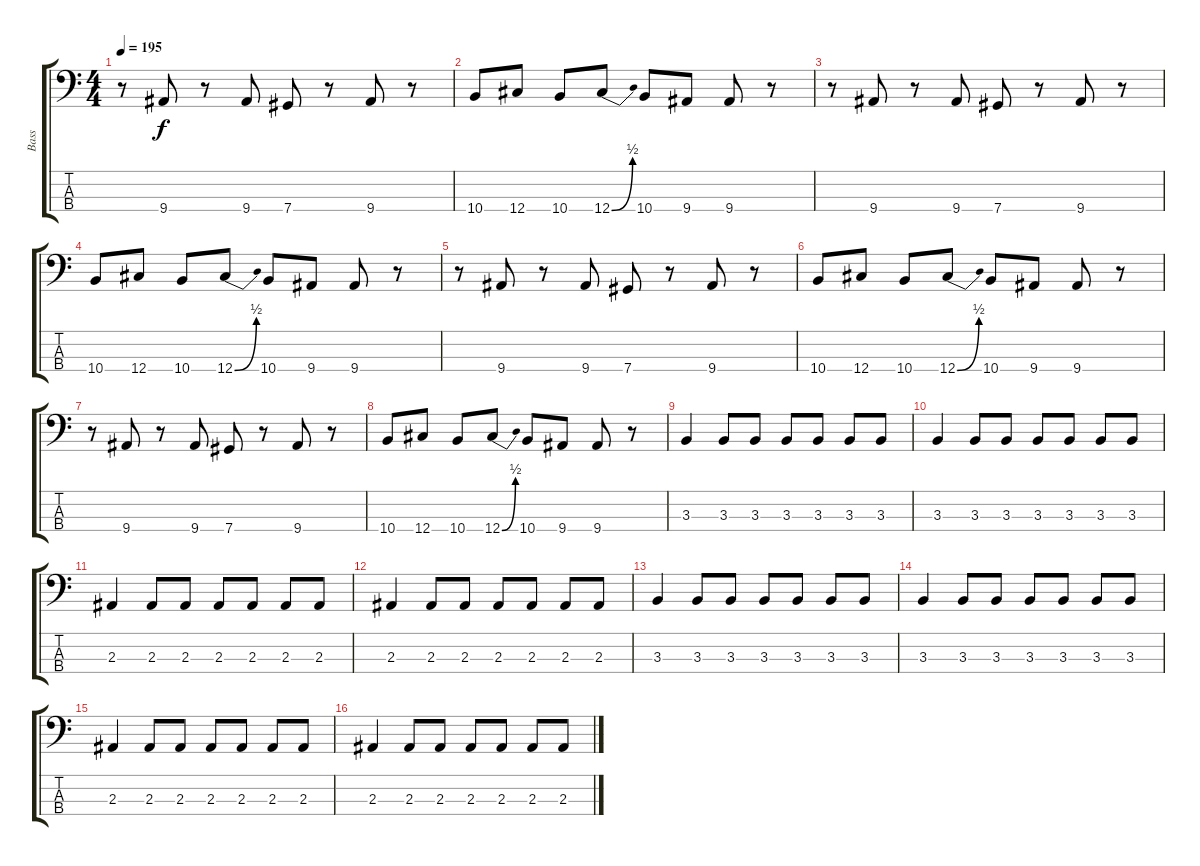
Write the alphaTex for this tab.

\track ("Bass" "Bass") {instrument electricbasspick}
\staff {score tabs}
\tuning (Gb2 Db2 Ab1 Db1) {hide}
\ts (4 4)
\tempo 195
\clef f4
\ks c
r.8{dy f} 9.4.8 r.8 9.4.8 7.4.8 r.8 9.4.8 r.8 |
10.4.8 12.4.8 10.4.8 12.4{be (bend 0 0 60 2)}.8 10.4.8 9.4.8 9.4.8 r.8 |
r.8 9.4.8 r.8 9.4.8 7.4.8 r.8 9.4.8 r.8 |
10.4.8 12.4.8 10.4.8 12.4{be (bend 0 0 60 2)}.8 10.4.8 9.4.8 9.4.8 r.8 |
r.8 9.4.8 r.8 9.4.8 7.4.8 r.8 9.4.8 r.8 |
10.4.8 12.4.8 10.4.8 12.4{be (bend 0 0 60 2)}.8 10.4.8 9.4.8 9.4.8 r.8 |
r.8 9.4.8 r.8 9.4.8 7.4.8 r.8 9.4.8 r.8 |
10.4.8 12.4.8 10.4.8 12.4{be (bend 0 0 60 2)}.8 10.4.8 9.4.8 9.4.8 r.8 |
3.3.4 3.3.8 3.3.8 3.3.8 3.3.8 3.3.8 3.3.8 |
3.3.4 3.3.8 3.3.8 3.3.8 3.3.8 3.3.8 3.3.8 |
2.3.4 2.3.8 2.3.8 2.3.8 2.3.8 2.3.8 2.3.8 |
2.3.4 2.3.8 2.3.8 2.3.8 2.3.8 2.3.8 2.3.8 |
3.3.4 3.3.8 3.3.8 3.3.8 3.3.8 3.3.8 3.3.8 |
3.3.4 3.3.8 3.3.8 3.3.8 3.3.8 3.3.8 3.3.8 |
2.3.4 2.3.8 2.3.8 2.3.8 2.3.8 2.3.8 2.3.8 |
2.3.4 2.3.8 2.3.8 2.3.8 2.3.8 2.3.8 2.3.8
